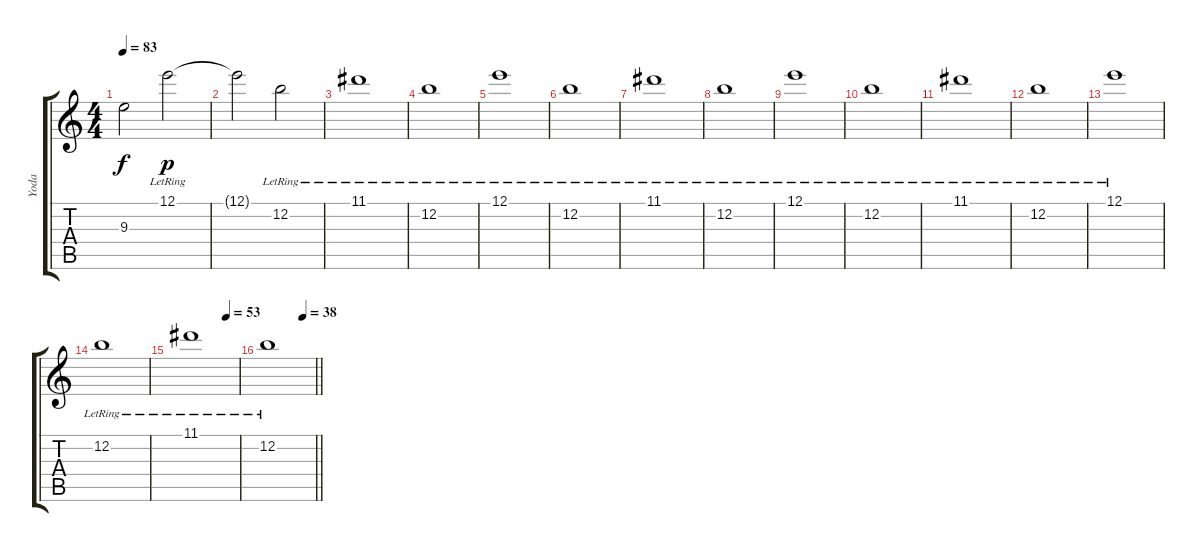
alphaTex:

\track ("Yoda" "Yoda") {instrument electricguitarjazz}
\staff {score tabs}
\tuning (E4 B3 G3 D3 A2 E2) {hide}
\ts (4 4)
\section ("" "")
\tempo 83
\clef g2
\ks c
9.3{t}.2{dy f} 12.1{lr}.2{dy p} |
12.1{t}.2 12.2{lr}.2 |
11.1{lr}.1 |
12.2{lr}.1 |
12.1{lr}.1 |
12.2{lr}.1 |
11.1{lr}.1 |
12.2{lr}.1 |
12.1{lr}.1 |
12.2{lr}.1 |
11.1{lr}.1 |
12.2{lr}.1 |
12.1{lr}.1 |
12.2{lr}.1 |
\tempo (53 0.75)
11.1{lr}.1 |
\tempo (38 0.75)
\barLineRight lightlight
12.2{lr}.1
